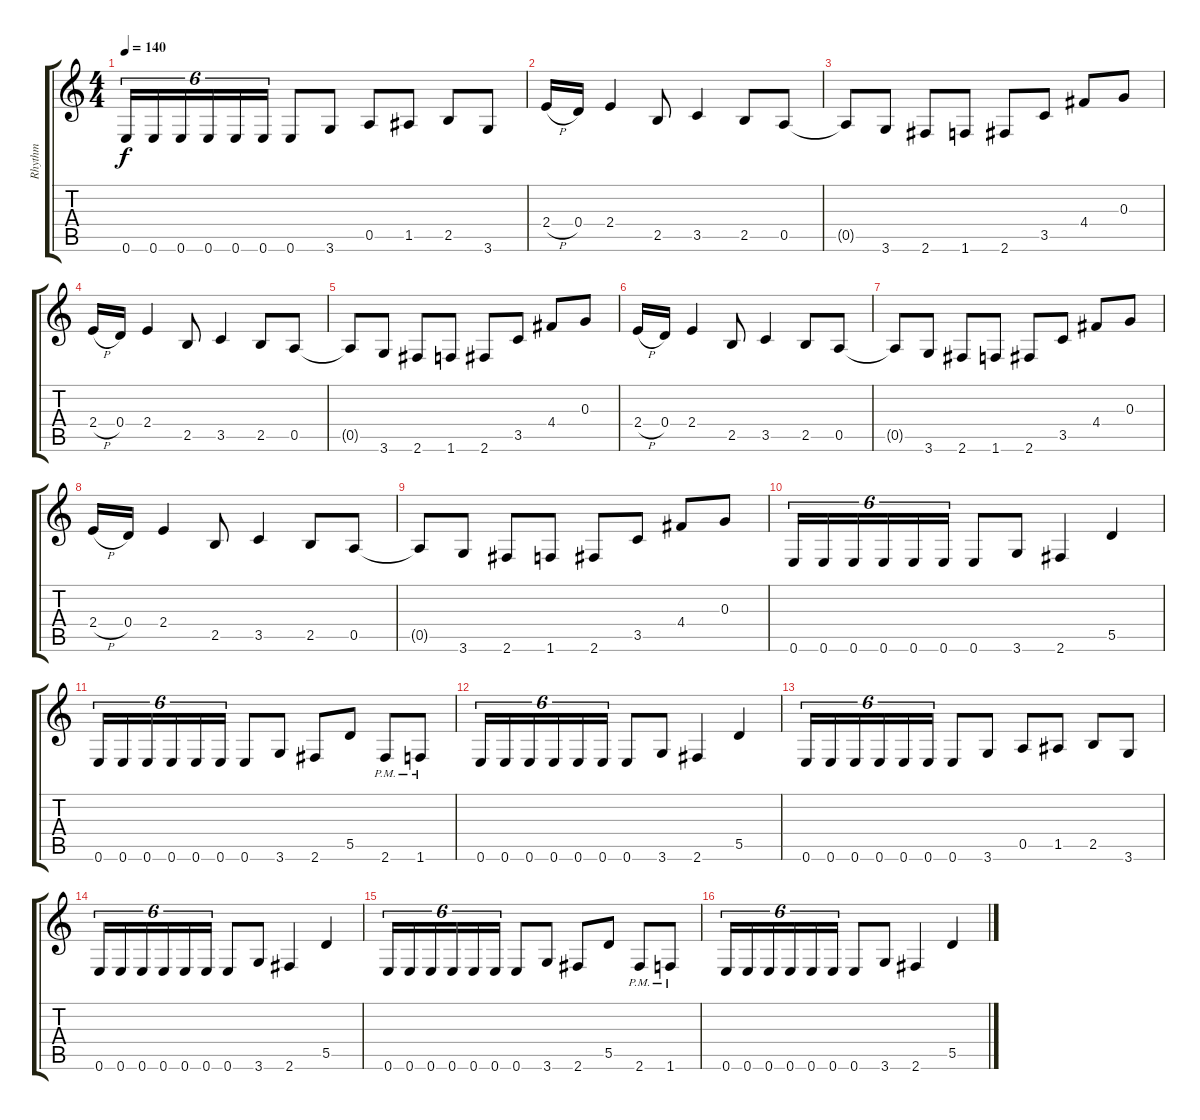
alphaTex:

\track ("Rhythm" "Rhythm") {instrument distortionguitar}
\staff {score tabs}
\tuning (E4 B3 G3 D3 A2 E2) {hide}
\ts (4 4)
\tempo 140
\clef g2
\ks c
0.6.16{tu (6 4) dy f} 0.6.16{tu (6 4)} 0.6.16{tu (6 4)} 0.6.16{tu (6 4)} 0.6.16{tu (6 4)} 0.6.16{tu (6 4)} 0.6.8 3.6.8 0.5.8 1.5.8 2.5.8 3.6.8 |
2.4{h}.16 0.4.16 2.4.4 2.5.8 3.5.4 2.5.8 0.5.8 |
0.5{t}.8 3.6.8 2.6.8 1.6.8 2.6.8 3.5.8 4.4.8 0.3.8 |
2.4{h}.16 0.4.16 2.4.4 2.5.8 3.5.4 2.5.8 0.5.8 |
0.5{t}.8 3.6.8 2.6.8 1.6.8 2.6.8 3.5.8 4.4.8 0.3.8 |
2.4{h}.16 0.4.16 2.4.4 2.5.8 3.5.4 2.5.8 0.5.8 |
0.5{t}.8 3.6.8 2.6.8 1.6.8 2.6.8 3.5.8 4.4.8 0.3.8 |
2.4{h}.16 0.4.16 2.4.4 2.5.8 3.5.4 2.5.8 0.5.8 |
0.5{t}.8 3.6.8 2.6.8 1.6.8 2.6.8 3.5.8 4.4.8 0.3.8 |
0.6.16{tu (6 4)} 0.6.16{tu (6 4)} 0.6.16{tu (6 4)} 0.6.16{tu (6 4)} 0.6.16{tu (6 4)} 0.6.16{tu (6 4)} 0.6.8 3.6.8 2.6.4 5.5.4 |
0.6.16{tu (6 4)} 0.6.16{tu (6 4)} 0.6.16{tu (6 4)} 0.6.16{tu (6 4)} 0.6.16{tu (6 4)} 0.6.16{tu (6 4)} 0.6.8 3.6.8 2.6.8 5.5.8 2.6{pm}.8 1.6{pm}.8 |
0.6.16{tu (6 4)} 0.6.16{tu (6 4)} 0.6.16{tu (6 4)} 0.6.16{tu (6 4)} 0.6.16{tu (6 4)} 0.6.16{tu (6 4)} 0.6.8 3.6.8 2.6.4 5.5.4 |
0.6.16{tu (6 4)} 0.6.16{tu (6 4)} 0.6.16{tu (6 4)} 0.6.16{tu (6 4)} 0.6.16{tu (6 4)} 0.6.16{tu (6 4)} 0.6.8 3.6.8 0.5.8 1.5.8 2.5.8 3.6.8 |
0.6.16{tu (6 4)} 0.6.16{tu (6 4)} 0.6.16{tu (6 4)} 0.6.16{tu (6 4)} 0.6.16{tu (6 4)} 0.6.16{tu (6 4)} 0.6.8 3.6.8 2.6.4 5.5.4 |
0.6.16{tu (6 4)} 0.6.16{tu (6 4)} 0.6.16{tu (6 4)} 0.6.16{tu (6 4)} 0.6.16{tu (6 4)} 0.6.16{tu (6 4)} 0.6.8 3.6.8 2.6.8 5.5.8 2.6{pm}.8 1.6{pm}.8 |
0.6.16{tu (6 4)} 0.6.16{tu (6 4)} 0.6.16{tu (6 4)} 0.6.16{tu (6 4)} 0.6.16{tu (6 4)} 0.6.16{tu (6 4)} 0.6.8 3.6.8 2.6.4 5.5.4
